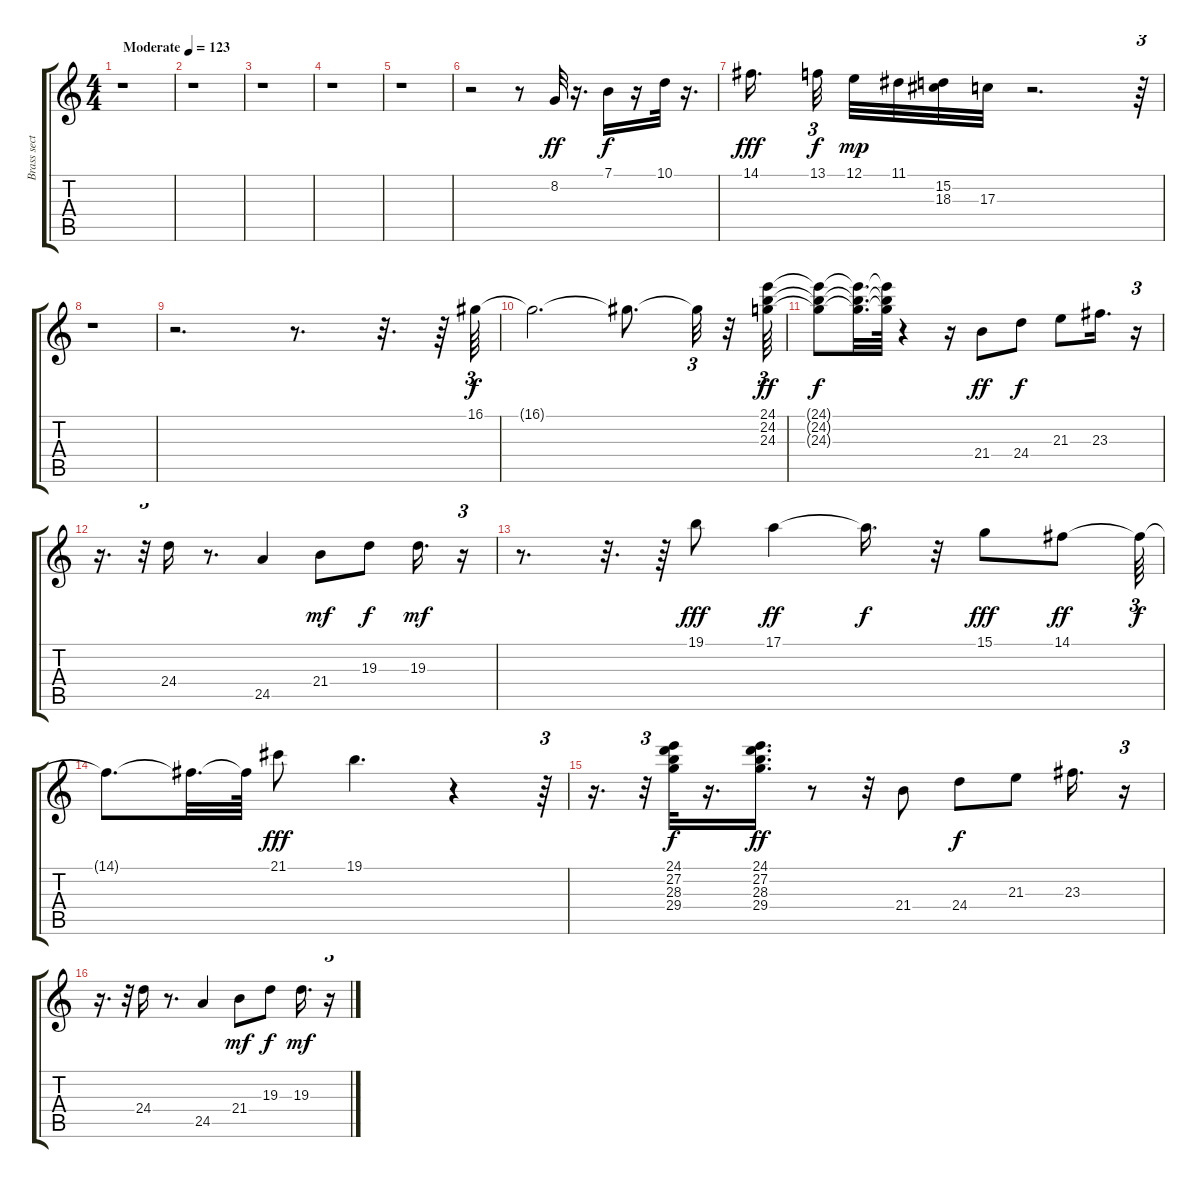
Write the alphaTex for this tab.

\track ("Brass section" "Brass sect") {instrument brasssection}
\staff {score tabs}
\tuning (E4 B3 G3 D3 A2 E2) {hide}
\ts (4 4)
\tempo (123 "Moderate")
\clef g2
\ks c
r.1{dy ff instrument brasssection} |
r.1 |
r.1 |
r.1 |
r.1 |
r.2 r.8 8.2.32 r.16{d} 7.1.16{dy f} r.16 10.1.32 r.16{d} |
14.1.16{d dy fff beam splitsecondary} 13.1.32{tu (3 2) dy f beam splitsecondary} 12.1.32{dy mp} 11.1.32 (15.2 18.3).32 17.3.32 r.2{d} r.64{tu (3 2)} |
r.1 |
r.2{d} r.8{d} r.32{d} r.64 16.1.64{tu (3 2) dy f} |
16.1{t}.2{d} 16.1{t}.8{d} 16.1{t}.32{tu (3 2)} r.32 (24.1 24.2 24.3).64{tu (3 2) dy ff} |
(24.1{t} 24.2{t} 24.3{t}).8{dy f} (24.1{t} 24.2{t} 24.3{t}).32{d} (24.1{t} 24.2{t} 24.3{t}).64 r.4 r.16 21.4.8{dy ff} 24.4.8{dy f} 21.3.8 23.3.16{d} r.16{tu (3 2)} |
r.16{d} r.32{tu (3 2)} 24.4.16 r.8{d} 24.5.4 21.4.8{dy mf} 19.3.8{dy f} 19.3.16{d dy mf} r.16{tu (3 2)} |
r.8{d} r.32{d} r.64 19.1.8{dy fff} 17.1.4{dy ff} 17.1{t}.16{d dy f} r.32 15.1.8{dy fff} 14.1.8{dy ff} 14.1{t}.64{tu (3 2) dy f} |
14.1{t}.8{d} 14.1{t}.32{d} 14.1{t}.64 21.1.8{dy fff} 19.1.4{d} r.4 r.64{tu (3 2)} |
r.16{d} r.32{tu (3 2)} (24.1 27.2 28.3 29.4).32{dy f} r.16{d} (24.1 27.2 28.3 29.4).16{d dy ff} r.8 r.32 21.4.8 24.4.8{dy f} 21.3.8 23.3.16{d} r.16{tu (3 2)} |
r.16{d} r.32{tu (3 2)} 24.4.16 r.8{d} 24.5.4 21.4.8{dy mf} 19.3.8{dy f} 19.3.16{d dy mf} r.16{tu (3 2)}
